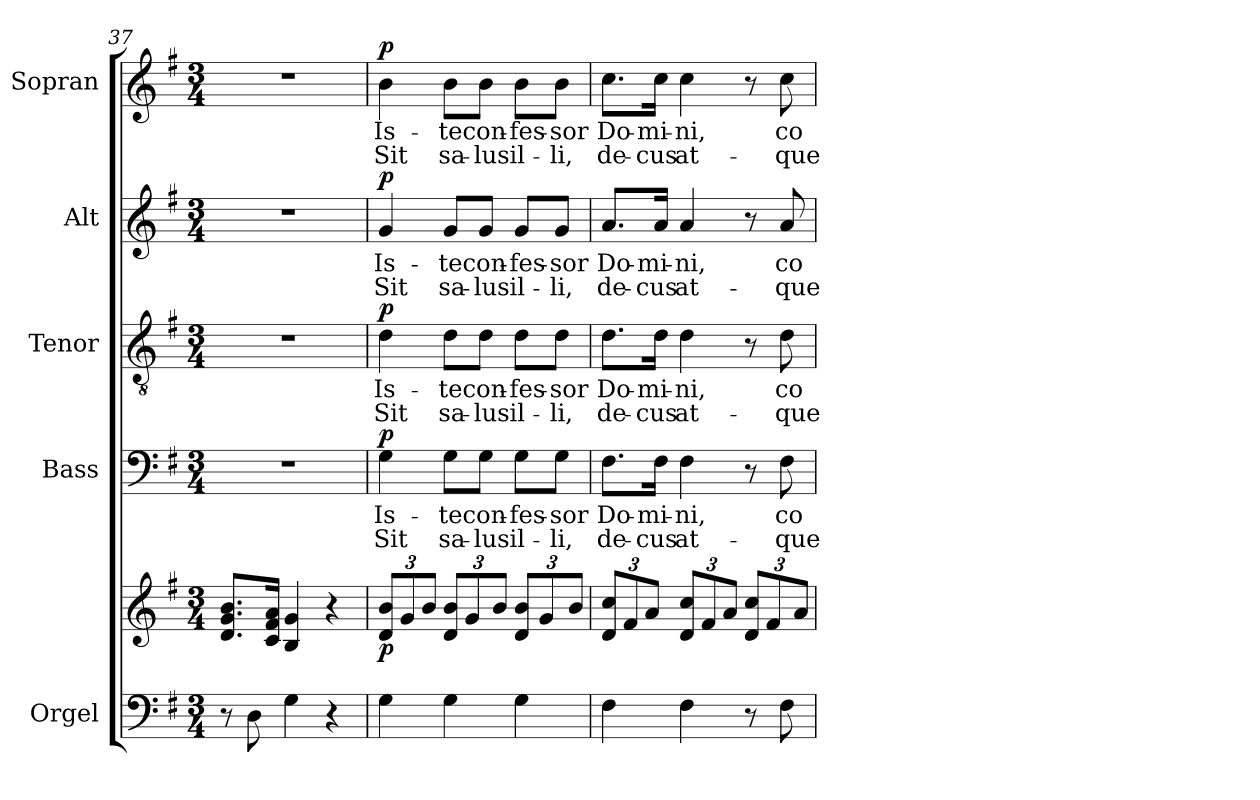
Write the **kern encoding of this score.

**kern	**kern	**dynam	**kern	**text	**text	**dynam	**kern	**text	**text	**dynam	**kern	**text	**text	**dynam	**kern	**text	**text	**dynam
*part5	*part5	*part5	*part4	*part4	*part4	*part4	*part3	*part3	*part3	*part3	*part2	*part2	*part2	*part2	*part1	*part1	*part1	*part1
*staff6	*staff5	*staff5/6	*staff4	*staff4	*staff4	*staff4	*staff3	*staff3	*staff3	*staff3	*staff2	*staff2	*staff2	*staff2	*staff1	*staff1	*staff1	*staff1
*I"Orgel	*	*	*I"Bass	*	*	*	*I"Tenor	*	*	*	*I"Alt	*	*	*	*I"Sopran	*	*	*
*I'Org.	*	*	*I'B.	*	*	*	*I'T.	*	*	*	*I'A.	*	*	*	*I'S.	*	*	*
*clefF4	*clefG2	*	*clefF4	*	*	*	*clefGv2	*	*	*	*clefG2	*	*	*	*clefG2	*	*	*
*k[f#]	*k[f#]	*	*k[f#]	*	*	*	*k[f#]	*	*	*	*k[f#]	*	*	*	*k[f#]	*	*	*
*G:	*G:	*	*G:	*	*	*	*G:	*	*	*	*G:	*	*	*	*G:	*	*	*
*M3/4	*M3/4	*	*M3/4	*	*	*	*M3/4	*	*	*	*M3/4	*	*	*	*M3/4	*	*	*
=37	=37	=37	=37	=37	=37	=37	=37	=37	=37	=37	=37	=37	=37	=37	=37	=37	=37	=37
8r	8.d/ 8.g/ 8.b/L	.	2.r	.	.	.	2.r	.	.	.	2.r	.	.	.	2.r	.	.	.
8D\	.	.	.	.	.	.	.	.	.	.	.	.	.	.	.	.	.	.
.	16c/ 16f#/ 16a/Jk	.	.	.	.	.	.	.	.	.	.	.	.	.	.	.	.	.
4G\	4B/ 4g/	.	.	.	.	.	.	.	.	.	.	.	.	.	.	.	.	.
4r	4r	.	.	.	.	.	.	.	.	.	.	.	.	.	.	.	.	.
=38	=38	=38	=38	=38	=38	=38	=38	=38	=38	=38	=38	=38	=38	=38	=38	=38	=38	=38
!	!	!LO:DY:b	!	!LO:LY:b	!LO:LY:b	!LO:DY:a	!	!LO:LY:b	!LO:LY:b	!LO:DY:a	!	!LO:LY:b	!LO:LY:b	!LO:DY:a	!	!LO:LY:b	!LO:LY:b	!LO:DY:a
4G\	12d/ 12b/L	p	4G\	Is-	Sit	p	4d\	Is-	Sit	p	4g/	Is-	Sit	p	4b\	Is-	Sit	p
.	12g/	.	.	.	.	.	.	.	.	.	.	.	.	.	.	.	.	.
.	12b/J	.	.	.	.	.	.	.	.	.	.	.	.	.	.	.	.	.
!	!	!	!	!LO:LY:b	!LO:LY:b	!	!	!LO:LY:b	!LO:LY:b	!	!	!LO:LY:b	!LO:LY:b	!	!	!LO:LY:b	!LO:LY:b	!
4G\	12d/ 12b/L	.	8G\L	-te	sa-	.	8d\L	-te	sa-	.	8g/L	-te	sa-	.	8b\L	-te	sa-	.
.	12g/	.	.	.	.	.	.	.	.	.	.	.	.	.	.	.	.	.
!	!	!	!	!LO:LY:b	!LO:LY:b	!	!	!LO:LY:b	!LO:LY:b	!	!	!LO:LY:b	!LO:LY:b	!	!	!LO:LY:b	!LO:LY:b	!
.	.	.	8G\J	con-	-lus	.	8d\J	con-	-lus	.	8g/J	con-	-lus	.	8b\J	con-	-lus	.
.	12b/J	.	.	.	.	.	.	.	.	.	.	.	.	.	.	.	.	.
!	!	!	!	!LO:LY:b	!LO:LY:b	!	!	!LO:LY:b	!LO:LY:b	!	!	!LO:LY:b	!LO:LY:b	!	!	!LO:LY:b	!LO:LY:b	!
4G\	12d/ 12b/L	.	8G\L	-fes-	il-	.	8d\L	-fes-	il-	.	8g/L	-fes-	il-	.	8b\L	-fes-	il-	.
.	12g/	.	.	.	.	.	.	.	.	.	.	.	.	.	.	.	.	.
!	!	!	!	!LO:LY:b	!LO:LY:b	!	!	!LO:LY:b	!LO:LY:b	!	!	!LO:LY:b	!LO:LY:b	!	!	!LO:LY:b	!LO:LY:b	!
.	.	.	8G\J	-sor	-li,	.	8d\J	-sor	-li,	.	8g/J	-sor	-li,	.	8b\J	-sor	-li,	.
.	12b/J	.	.	.	.	.	.	.	.	.	.	.	.	.	.	.	.	.
=39	=39	=39	=39	=39	=39	=39	=39	=39	=39	=39	=39	=39	=39	=39	=39	=39	=39	=39
!	!	!	!	!LO:LY:b	!LO:LY:b	!	!	!LO:LY:b	!LO:LY:b	!	!	!LO:LY:b	!LO:LY:b	!	!	!LO:LY:b	!LO:LY:b	!
4F#\	12d/ 12cc/L	.	8.F#\L	Do-	de-	.	8.d\L	Do-	de-	.	8.a/L	Do-	de-	.	8.cc\L	Do-	de-	.
.	12f#/	.	.	.	.	.	.	.	.	.	.	.	.	.	.	.	.	.
.	12a/J	.	.	.	.	.	.	.	.	.	.	.	.	.	.	.	.	.
!	!	!	!	!LO:LY:b	!LO:LY:b	!	!	!LO:LY:b	!LO:LY:b	!	!	!LO:LY:b	!LO:LY:b	!	!	!LO:LY:b	!LO:LY:b	!
.	.	.	16F#\Jk	-mi-	-cus	.	16d\Jk	-mi-	-cus	.	16a/Jk	-mi-	-cus	.	16cc\Jk	-mi-	-cus	.
!	!	!	!	!LO:LY:b	!LO:LY:b	!	!	!LO:LY:b	!LO:LY:b	!	!	!LO:LY:b	!LO:LY:b	!	!	!LO:LY:b	!LO:LY:b	!
4F#\	12d/ 12cc/L	.	4F#\	-ni,	at-	.	4d\	-ni,	at-	.	4a/	-ni,	at-	.	4cc\	-ni,	at-	.
.	12f#/	.	.	.	.	.	.	.	.	.	.	.	.	.	.	.	.	.
.	12a/J	.	.	.	.	.	.	.	.	.	.	.	.	.	.	.	.	.
8r	12d/ 12cc/L	.	8r	.	.	.	8r	.	.	.	8r	.	.	.	8r	.	.	.
.	12f#/	.	.	.	.	.	.	.	.	.	.	.	.	.	.	.	.	.
!	!	!	!	!LO:LY:b	!LO:LY:b	!	!	!LO:LY:b	!LO:LY:b	!	!	!LO:LY:b	!LO:LY:b	!	!	!LO:LY:b	!LO:LY:b	!
8F#\	.	.	8F#\	co-	-que	.	8d\	co-	-que	.	8a/	co-	-que	.	8cc\	co-	-que	.
.	12a/J	.	.	.	.	.	.	.	.	.	.	.	.	.	.	.	.	.
=	=	=	=	=	=	=	=	=	=	=	=	=	=	=	=	=	=	=
*-	*-	*-	*-	*-	*-	*-	*-	*-	*-	*-	*-	*-	*-	*-	*-	*-	*-	*-
